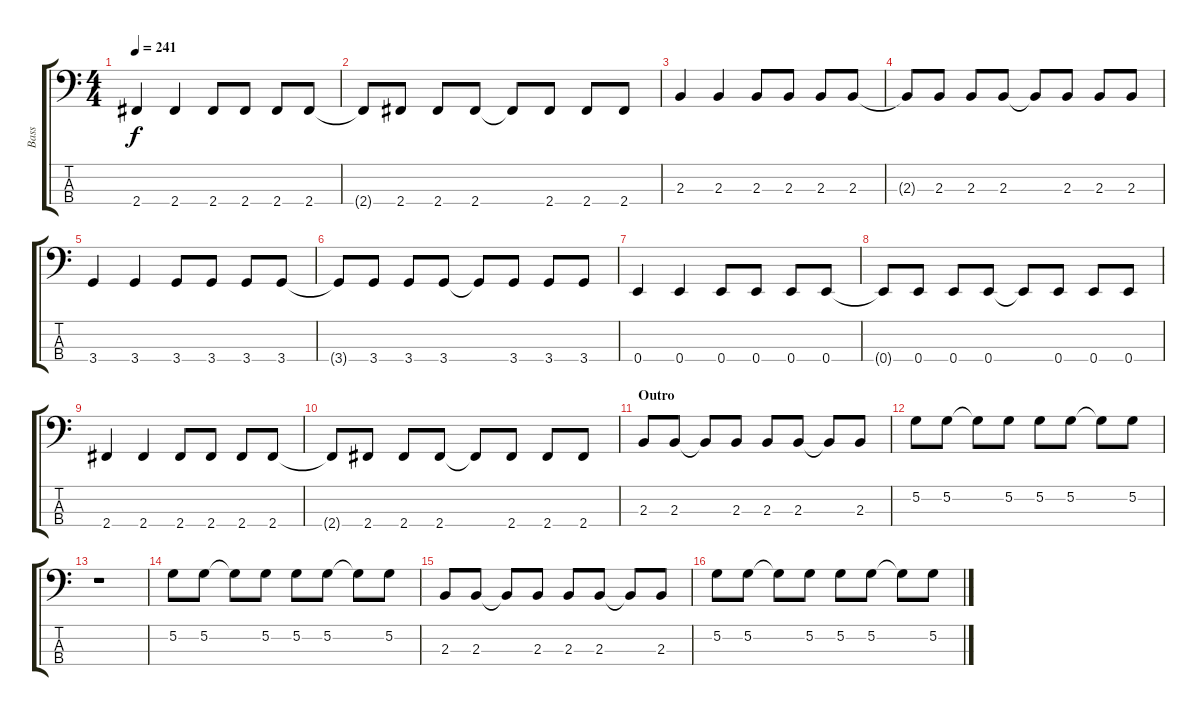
\track ("Bass" "Bass") {instrument electricbasspick}
\staff {score tabs}
\tuning (G2 D2 A1 E1) {hide}
\ts (4 4)
\tempo 241
\clef f4
\ks c
2.4.4{dy f} 2.4.4 2.4.8 2.4.8 2.4.8 2.4.8 |
2.4{t}.8 2.4.8 2.4.8 2.4.8 2.4{t}.8 2.4.8 2.4.8 2.4.8 |
2.3.4 2.3.4 2.3.8 2.3.8 2.3.8 2.3.8 |
2.3{t}.8 2.3.8 2.3.8 2.3.8 2.3{t}.8 2.3.8 2.3.8 2.3.8 |
3.4.4 3.4.4 3.4.8 3.4.8 3.4.8 3.4.8 |
3.4{t}.8 3.4.8 3.4.8 3.4.8 3.4{t}.8 3.4.8 3.4.8 3.4.8 |
0.4.4 0.4.4 0.4.8 0.4.8 0.4.8 0.4.8 |
0.4{t}.8 0.4.8 0.4.8 0.4.8 0.4{t}.8 0.4.8 0.4.8 0.4.8 |
2.4.4 2.4.4 2.4.8 2.4.8 2.4.8 2.4.8 |
2.4{t}.8 2.4.8 2.4.8 2.4.8 2.4{t}.8 2.4.8 2.4.8 2.4.8 |
\section ("" "Outro")
2.3.8 2.3.8 2.3{t}.8 2.3.8 2.3.8 2.3.8 2.3{t}.8 2.3.8 |
5.2.8 5.2.8 5.2{t}.8 5.2.8 5.2.8 5.2.8 5.2{t}.8 5.2.8 |
r.1 |
5.2.8 5.2.8 5.2{t}.8 5.2.8 5.2.8 5.2.8 5.2{t}.8 5.2.8 |
2.3.8 2.3.8 2.3{t}.8 2.3.8 2.3.8 2.3.8 2.3{t}.8 2.3.8 |
5.2.8 5.2.8 5.2{t}.8 5.2.8 5.2.8 5.2.8 5.2{t}.8 5.2.8
